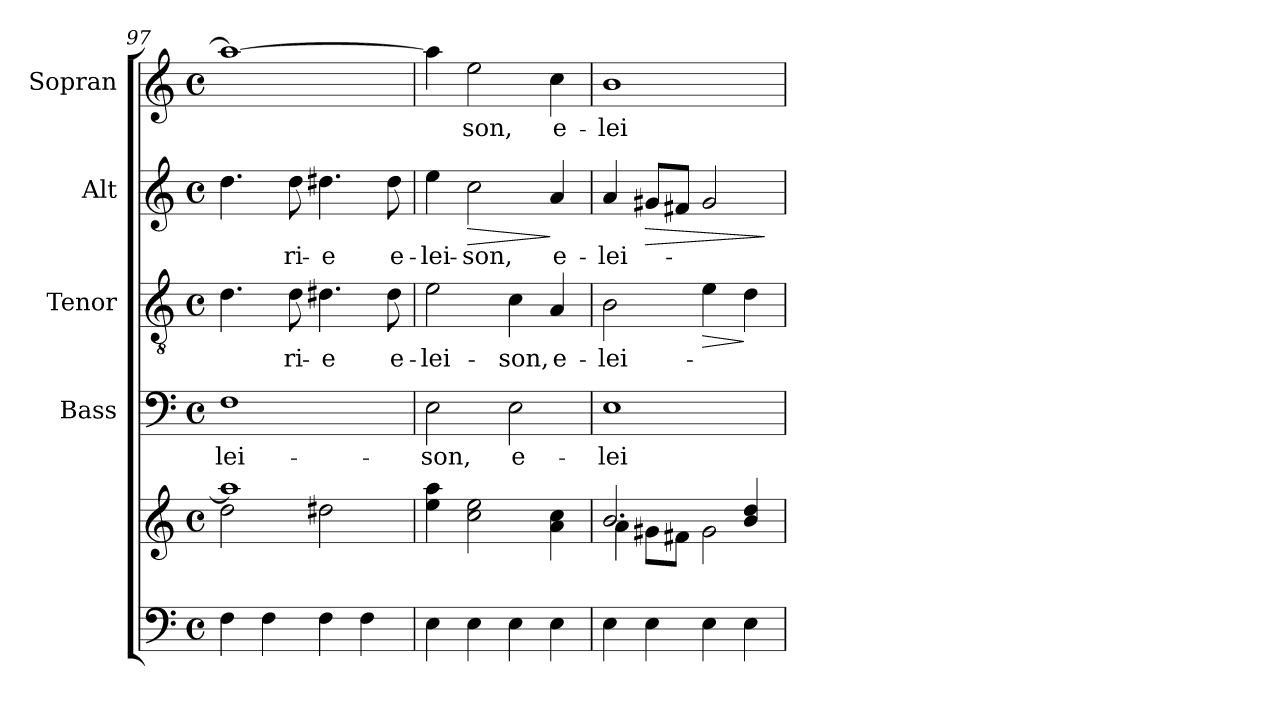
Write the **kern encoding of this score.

**kern	**kern	**kern	**text	**kern	**text	**dynam	**kern	**text	**dynam	**kern	**text
*part5	*part5	*part4	*part4	*part3	*part3	*part3	*part2	*part2	*part2	*part1	*part1
*staff6	*staff5	*staff4	*staff4	*staff3	*staff3	*staff3	*staff2	*staff2	*staff2	*staff1	*staff1
*	*	*I"Bass	*	*I"Tenor	*	*	*I"Alt	*	*	*I"Sopran	*
*	*	*I'B.	*	*I'T.	*	*	*I'A.	*	*	*I'S.	*
*clefF4	*clefG2	*clefF4	*	*clefGv2	*	*	*clefG2	*	*	*clefG2	*
*k[]	*k[]	*k[]	*	*k[]	*	*	*k[]	*	*	*k[]	*
*C:	*C:	*C:	*	*C:	*	*	*C:	*	*	*C:	*
*M4/4	*M4/4	*M4/4	*	*M4/4	*	*	*M4/4	*	*	*M4/4	*
*met(c)	*met(c)	*met(c)	*	*met(c)	*	*	*met(c)	*	*	*met(c)	*
=97	=97	=97	=97	=97	=97	=97	=97	=97	=97	=97	=97
*	*^	*	*	*	*	*	*	*	*	*	*
!	!	!	!	!LO:LY:b	!	!	!	!	!	!	!	!
4F\	1aa]	2dd\	1F	-lei-	4.d\	.	.	4.dd\	.	.	1aa_	.
4F\	.	.	.	.	.	.	.	.	.	.	.	.
!	!	!	!	!	!	!LO:LY:b	!	!	!LO:LY:b	!	!	!
.	.	.	.	.	8d\	-ri-	.	8dd\	-ri-	.	.	.
!	!	!	!	!	!	!LO:LY:b	!	!	!LO:LY:b	!	!	!
4F\	.	2dd#X\	.	.	4.d#X\	-e	.	4.dd#X\	-e	.	.	.
4F\	.	.	.	.	.	.	.	.	.	.	.	.
!	!	!	!	!	!	!LO:LY:b	!	!	!LO:LY:b	!	!	!
.	.	.	.	.	8d#\	e-	.	8dd#\	e-	.	.	.
*	*v	*v	*	*	*	*	*	*	*	*	*	*
=98	=98	=98	=98	=98	=98	=98	=98	=98	=98	=98	=98
!	!	!	!LO:LY:b	!	!LO:LY:b	!	!	!LO:LY:b	!	!	!
4E\	4ee\ 4aa\	2E\	-son,	2e\	-lei-	.	4ee\	-lei-	.	4aa\]	.
!	!	!	!	!	!	!	!	!LO:LY:b	!LO:HP:b	!	!LO:LY:b
4E\	2cc\ 2ee\	.	.	.	.	.	2cc\	-son,	>	2ee\	-son,
!	!	!	!LO:LY:b	!	!LO:LY:b	!	!	!	!	!	!
4E\	.	2E\	e-	4c\	-son,	.	.	.	.	.	.
!	!	!	!	!	!LO:LY:b	!	!	!LO:LY:b	!	!	!LO:LY:b
4E\	4a\ 4cc\	.	.	4A/	e-	.	4a/	e-	]	4cc\	e-
=99	=99	=99	=99	=99	=99	=99	=99	=99	=99	=99	=99
*	*^	*	*	*	*	*	*	*	*	*	*
!	!	!	!	!LO:LY:b	!	!LO:LY:b	!	!	!LO:LY:b	!	!	!LO:LY:b
4E\	2.b/	4a\	1E	-lei-	2B\	-lei-	.	4a/	-lei-	.	1b	-lei-
!	!	!	!	!	!	!	!	!	!	!LO:HP:b	!	!
4E\	.	8g#X\L	.	.	.	.	.	8g#X/L	.	>	.	.
.	.	8f#X\J	.	.	.	.	.	8f#X/J	.	.	.	.
!	!	!	!	!	!	!	!LO:HP:b	!	!	!	!	!
4E\	.	2g#\	.	.	4e\	.	>	2g#/	.	.	.	.
4E\	4b/ 4dd/	.	.	.	4d\	.	]	.	.	.	.	.
*	*v	*v	*	*	*	*	*	*	*	*	*	*
.	.	.	.	.	.	.	.	.	]	.	.
=	=	=	=	=	=	=	=	=	=	=	=
*-	*-	*-	*-	*-	*-	*-	*-	*-	*-	*-	*-
